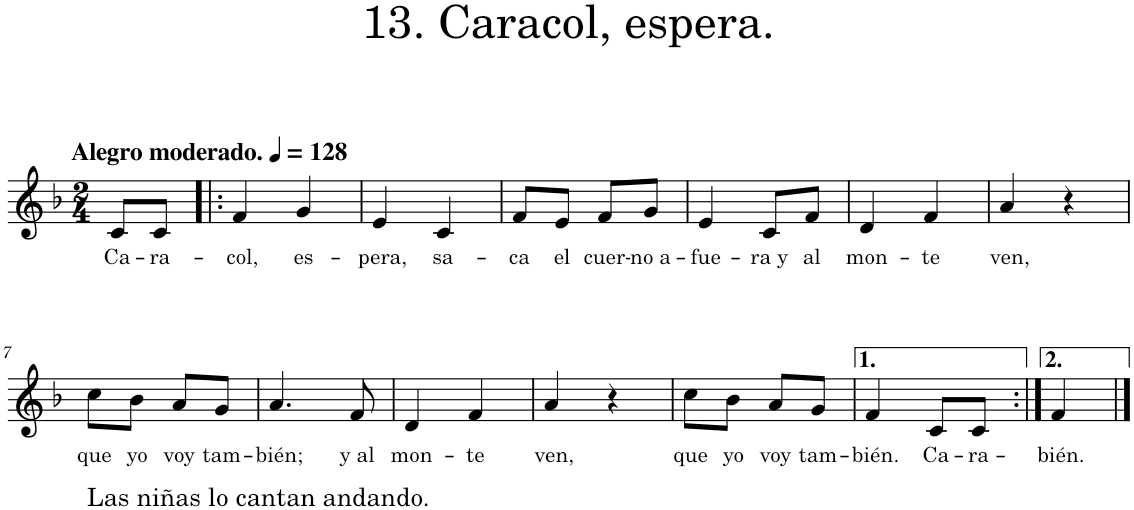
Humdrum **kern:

**kern	**text
*part1	*part1
*staff1	*staff1
*I"Piano	*
*I'Pno.	*
*clefG2	*
*k[b-]	*
*M2/4	*
*MM128	*
=	=
!LO:TX:a:B:t=Alegro moderado.	!
!	!LO:LY:b
8c/L	Ca-
!	!LO:LY:b
8c/J	-ra-
=1!|:	=1!|:
!	!LO:LY:b
4f/	-col,
!	!LO:LY:b
4g/	es-
=2	=2
!	!LO:LY:b
4e/	-pera,
!	!LO:LY:b
4c/	sa-
=3	=3
!	!LO:LY:b
8f/L	-ca
!	!LO:LY:b
8e/J	el
!	!LO:LY:b
8f/L	cuer-
!	!LO:LY:b
8g/J	-no a-
=4	=4
!	!LO:LY:b
4e/	-fue-
!	!LO:LY:b
8c/L	-ra y
!	!LO:LY:b
8f/J	al
=5	=5
!	!LO:LY:b
4d/	mon-
!	!LO:LY:b
4f/	-te
=6	=6
!	!LO:LY:b
4a/	ven,
4r	.
!!LO:LB:g=z
=7	=7
!LO:TX:b:t=Las niñas lo cantan andando.	!
!	!LO:LY:b
8cc\L	que
!	!LO:LY:b
8b-\J	yo
!	!LO:LY:b
8a/L	voy
!	!LO:LY:b
8g/J	tam-
=8	=8
!	!LO:LY:b
4.a/	-bién;
!	!LO:LY:b
8f/	y al
=9	=9
!	!LO:LY:b
4d/	mon-
!	!LO:LY:b
4f/	-te
=10	=10
!	!LO:LY:b
4a/	ven,
4r	.
=11	=11
!	!LO:LY:b
8cc\L	que
!	!LO:LY:b
8b-\J	yo
!	!LO:LY:b
8a/L	voy
!	!LO:LY:b
8g/J	tam-
=12	=12
!	!LO:LY:b
4f/	-bién.
!	!LO:LY:b
8c/L	Ca-
!	!LO:LY:b
8c/J	-ra-
=13:|!	=13:|!
!	!LO:LY:b
4f/	-bién.
==	==
*-	*-
